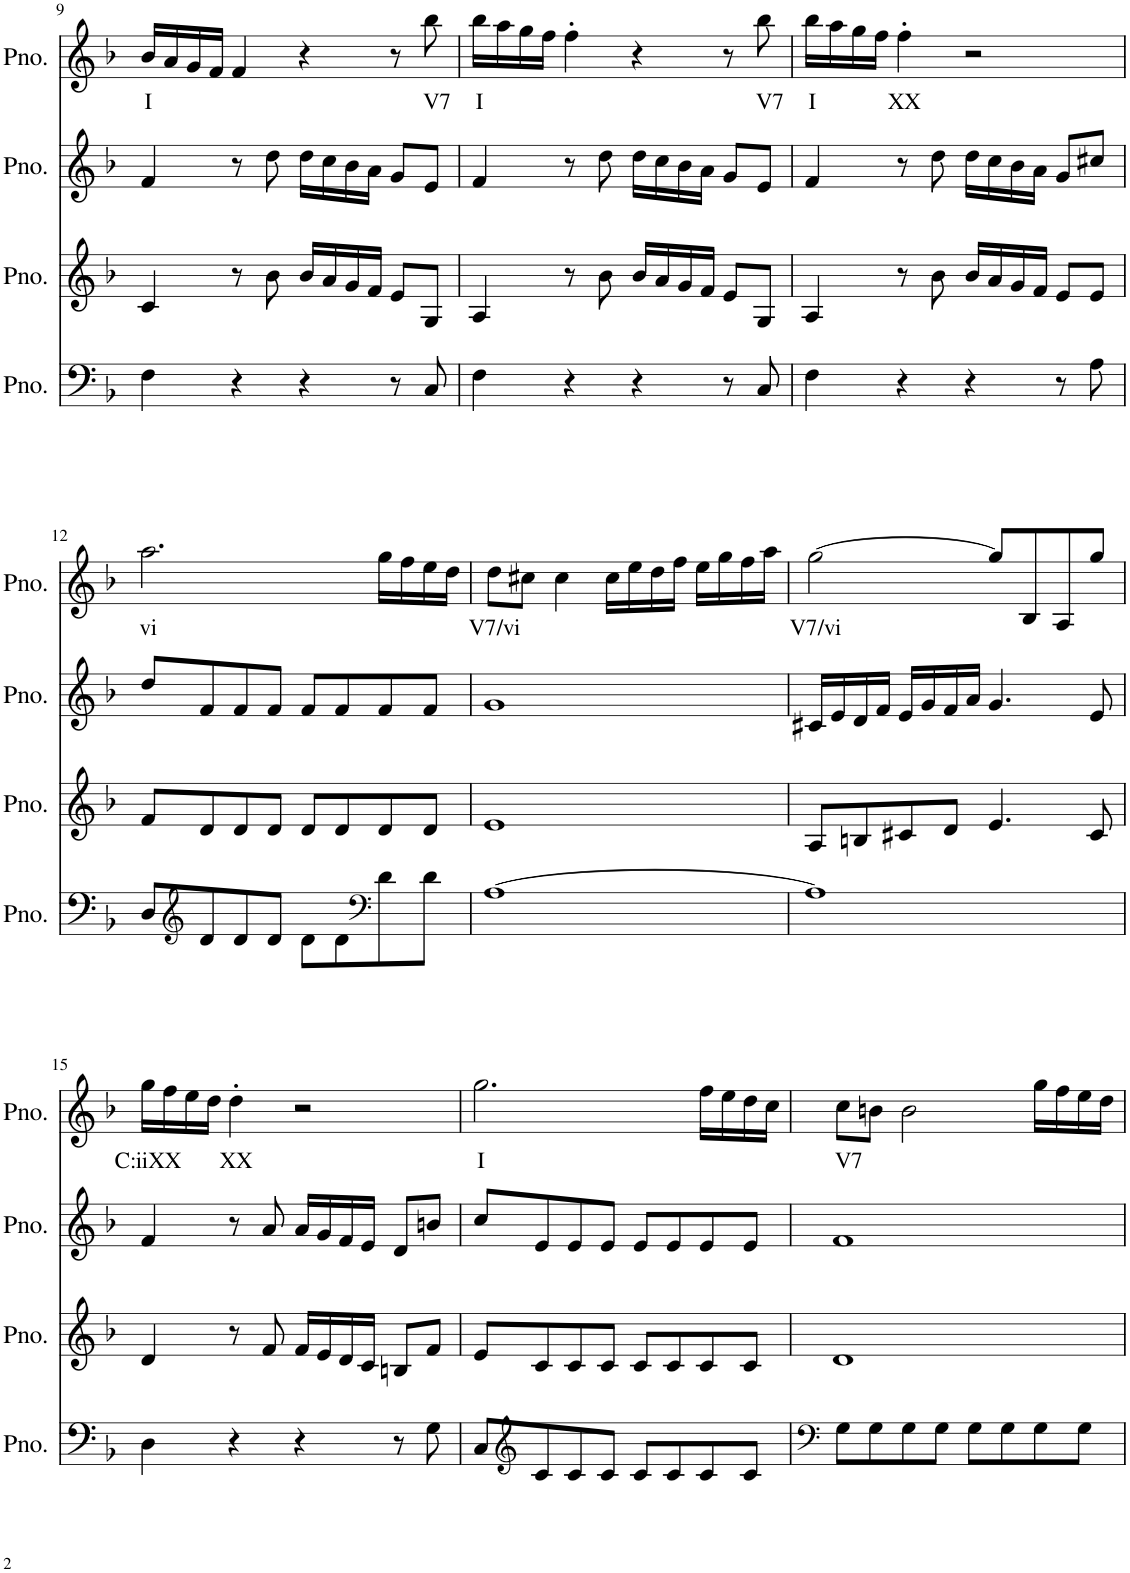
**kern	**kern	**kern	**kern	**text
*part4	*part3	*part2	*part1	*part1
*staff4	*staff3	*staff2	*staff1	*staff1
*I"Piano	*I"Piano	*I"Piano	*I"Piano, MIDI File Track 4 Ch4 Ch1 Ch1	*
*I'Pno.	*I'Pno.	*I'Pno.	*I'Pno.	*
!!LO:PB:g=z
*clefF4	*clefG2	*clefG2	*clefG2	*
*k[b-]	*k[b-]	*k[b-]	*k[b-]	*
*M4/4	*M4/4	*M4/4	*M4/4	*
=9	=9	=9	=9	=9
!	!	!	!	!LO:LY:b
4F\	4c/	4f/	16b-/LL	I
.	.	.	16a/	.
.	.	.	16g/	.
.	.	.	16f/JJ	.
4r	8r	8r	4f/	.
.	8b-\	8dd\	.	.
4r	16b-/LL	16dd\LL	4r	.
.	16a/	16cc\	.	.
.	16g/	16b-\	.	.
.	16f/JJ	16a\JJ	.	.
8r	8e/L	8g/L	8r	.
!	!	!	!	!LO:LY:b
8C/	8G/J	8e/J	8bb-\	V7
=10	=10	=10	=10	=10
!	!	!	!	!LO:LY:b
4F\	4A/	4f/	16bb-\LL	I
.	.	.	16aa\	.
.	.	.	16gg\	.
.	.	.	16ff\JJ	.
4r	8r	8r	4ff'\	.
.	8b-\	8dd\	.	.
4r	16b-/LL	16dd\LL	4r	.
.	16a/	16cc\	.	.
.	16g/	16b-\	.	.
.	16f/JJ	16a\JJ	.	.
8r	8e/L	8g/L	8r	.
!	!	!	!	!LO:LY:b
8C/	8G/J	8e/J	8bb-\	V7
=11	=11	=11	=11	=11
!	!	!	!	!LO:LY:b
4F\	4A/	4f/	16bb-\LL	I
.	.	.	16aa\	.
.	.	.	16gg\	.
.	.	.	16ff\JJ	.
!	!	!	!	!LO:LY:b
4r	8r	8r	4ff'\	XX
.	8b-\	8dd\	.	.
4r	16b-/LL	16dd\LL	2r	.
.	16a/	16cc\	.	.
.	16g/	16b-\	.	.
.	16f/JJ	16a\JJ	.	.
8r	8e/L	8g/L	.	.
8A\	8e/J	8cc#X/J	.	.
!!LO:LB:g=z
=12	=12	=12	=12	=12
!	!	!	!	!LO:LY:b
8D/L	8f/L	8dd/L	2.aa\	vi
*clefG2	*	*	*	*
8d/	8d/	8f/	.	.
8d/	8d/	8f/	.	.
8d/J	8d/J	8f/J	.	.
8d\L	8d/L	8f/L	.	.
8d\	8d/	8f/	.	.
*clefF4	*	*	*	*
8d\	8d/	8f/	16gg\LL	.
.	.	.	16ff\	.
8d\J	8d/J	8f/J	16ee\	.
.	.	.	16dd\JJ	.
=13	=13	=13	=13	=13
!	!	!	!	!LO:LY:b
[1A	1e	1g	8dd\L	V7/vi
.	.	.	8cc#X\J	.
.	.	.	4cc#\	.
.	.	.	16cc#\LL	.
.	.	.	16ee\	.
.	.	.	16dd\	.
.	.	.	16ff\JJ	.
.	.	.	16ee\LL	.
.	.	.	16gg\	.
.	.	.	16ff\	.
.	.	.	16aa\JJ	.
=14	=14	=14	=14	=14
!	!	!	!	!LO:LY:b
1A]	8A/L	16c#X/LL	[2gg\	V7/vi
.	.	16e/	.	.
.	8Bn/	16d/	.	.
.	.	16f/JJ	.	.
.	8c#X/	16e/LL	.	.
.	.	16g/	.	.
.	8d/J	16f/	.	.
.	.	16a/JJ	.	.
.	4.e/	4.g/	8gg/L]	.
.	.	.	8B-/	.
.	.	.	8A/	.
.	8c#/	8e/	8gg/J	.
!!LO:LB:g=z
=15	=15	=15	=15	=15
!	!	!	!	!LO:LY:b
4D\	4d/	4f/	16gg\LL	C:iiXX
.	.	.	16ff\	.
.	.	.	16ee\	.
.	.	.	16dd\JJ	.
!	!	!	!	!LO:LY:b
4r	8r	8r	4dd'\	XX
.	8f/	8a/	.	.
4r	16f/LL	16a/LL	2r	.
.	16e/	16g/	.	.
.	16d/	16f/	.	.
.	16c/JJ	16e/JJ	.	.
8r	8Bn/L	8d/L	.	.
8G\	8f/J	8bn/J	.	.
=16	=16	=16	=16	=16
!	!	!	!	!LO:LY:b
8C/L	8e/L	8cc/L	2.gg\	I
*clefG2	*	*	*	*
8c/	8c/	8e/	.	.
8c/	8c/	8e/	.	.
8c/J	8c/J	8e/J	.	.
8c/L	8c/L	8e/L	.	.
8c/	8c/	8e/	.	.
8c/	8c/	8e/	16ff\LL	.
.	.	.	16ee\	.
8c/J	8c/J	8e/J	16dd\	.
.	.	.	16cc\JJ	.
=17	=17	=17	=17	=17
*clefF4	*	*	*	*
!	!	!	!	!LO:LY:b
8G\L	1d	1f	8cc\L	V7
8G\	.	.	8bn\J	.
8G\	.	.	2b\	.
8G\J	.	.	.	.
8G\L	.	.	.	.
8G\	.	.	.	.
8G\	.	.	16gg\LL	.
.	.	.	16ff\	.
8G\J	.	.	16ee\	.
.	.	.	16dd\JJ	.
=	=	=	=	=
*-	*-	*-	*-	*-
